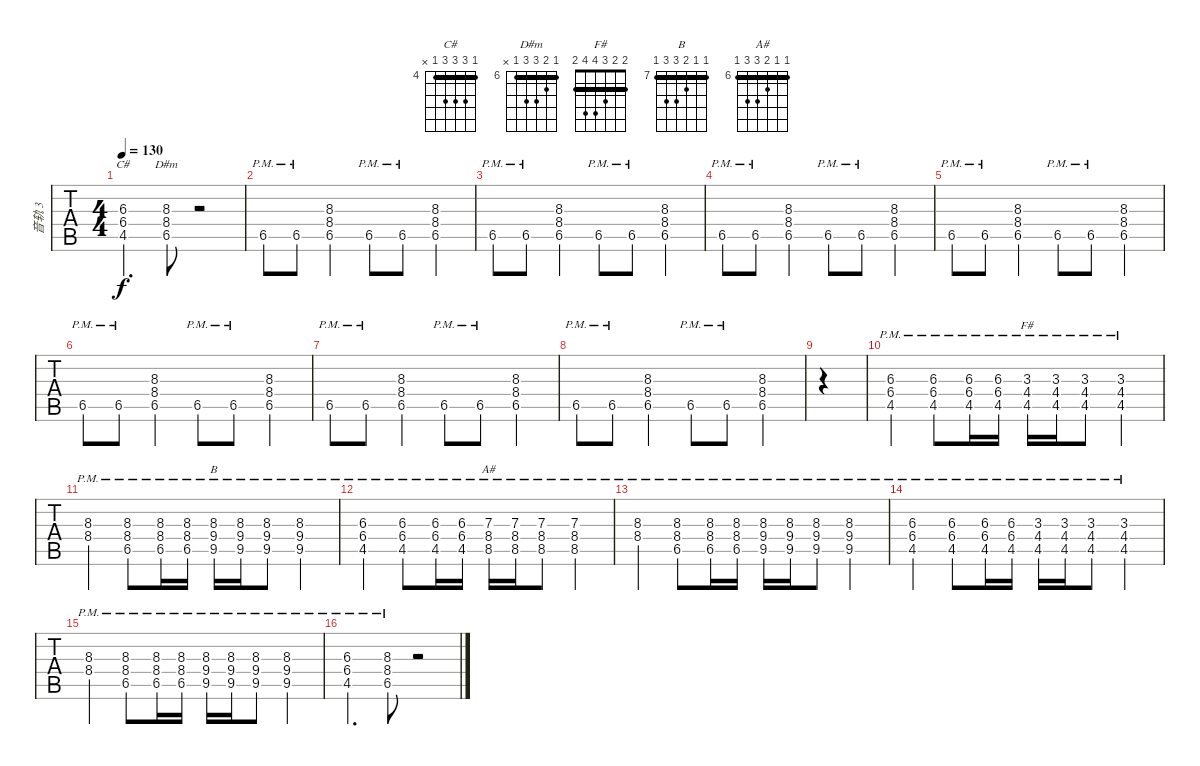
\track ("音轨 3" "音轨 3") {instrument distortionguitar}
\staff {tabs}
\tuning (E4 B3 G3 D3 A2 E2) {hide}
\chord ("C#" 4 6 6 6 4 x) {firstfret 4 barre 4}
\chord ("D#m" 6 7 8 8 6 x) {firstfret 6 barre 6}
\chord ("F#" 2 2 3 4 4 2) {barre 2}
\chord ("B" 7 7 8 9 9 7) {firstfret 7 barre 7}
\chord ("A#" 6 6 7 8 8 6) {firstfret 6 barre 6}
\ts (4 4)
\tempo 130
\clef g2
\ks c
(6.3 6.4 4.5).4{d ch "C#" dy f} (8.3 8.4 6.5).8{ch "D#m"} r.2 |
6.5{pm}.8 6.5{pm}.8 (8.3 8.4 6.5).4 6.5{pm}.8 6.5{pm}.8 (8.3 8.4 6.5).4 |
6.5{pm}.8 6.5{pm}.8 (8.3 8.4 6.5).4 6.5{pm}.8 6.5{pm}.8 (8.3 8.4 6.5).4 |
6.5{pm}.8 6.5{pm}.8 (8.3 8.4 6.5).4 6.5{pm}.8 6.5{pm}.8 (8.3 8.4 6.5).4 |
6.5{pm}.8 6.5{pm}.8 (8.3 8.4 6.5).4 6.5{pm}.8 6.5{pm}.8 (8.3 8.4 6.5).4 |
6.5{pm}.8 6.5{pm}.8 (8.3 8.4 6.5).4 6.5{pm}.8 6.5{pm}.8 (8.3 8.4 6.5).4 |
6.5{pm}.8 6.5{pm}.8 (8.3 8.4 6.5).4 6.5{pm}.8 6.5{pm}.8 (8.3 8.4 6.5).4 |
6.5{pm}.8 6.5{pm}.8 (8.3 8.4 6.5).4 6.5{pm}.8 6.5{pm}.8 (8.3 8.4 6.5).4 |
|
(6.3{pm} 6.4{pm} 4.5{pm}).4 (6.3{pm} 6.4{pm} 4.5{pm}).8 (6.3{pm} 6.4{pm} 4.5{pm}).16 (6.3{pm} 6.4{pm} 4.5{pm}).16 (3.3{pm} 4.4{pm} 4.5{pm}).16{ch "F#"} (3.3{pm} 4.4{pm} 4.5{pm}).16 (3.3{pm} 4.4{pm} 4.5{pm}).8 (3.3{pm} 4.4{pm} 4.5{pm}).4 |
(8.3{pm} 8.4{pm}).4 (8.3{pm} 8.4{pm} 6.5{pm}).8 (8.3{pm} 8.4{pm} 6.5{pm}).16 (8.3{pm} 8.4{pm} 6.5{pm}).16 (8.3{pm} 9.4{pm} 9.5{pm}).16{ch "B"} (8.3{pm} 9.4{pm} 9.5{pm}).16 (8.3{pm} 9.4{pm} 9.5{pm}).8 (8.3{pm} 9.4{pm} 9.5{pm}).4 |
(6.3{pm} 6.4{pm} 4.5{pm}).4 (6.3{pm} 6.4{pm} 4.5{pm}).8 (6.3{pm} 6.4{pm} 4.5{pm}).16 (6.3{pm} 6.4{pm} 4.5{pm}).16 (7.3{pm} 8.4{pm} 8.5{pm}).16{ch "A#"} (7.3{pm} 8.4{pm} 8.5{pm}).16 (7.3{pm} 8.4{pm} 8.5{pm}).8 (7.3{pm} 8.4{pm} 8.5{pm}).4 |
(8.3{pm} 8.4{pm}).4 (8.3{pm} 8.4{pm} 6.5{pm}).8 (8.3{pm} 8.4{pm} 6.5{pm}).16 (8.3{pm} 8.4{pm} 6.5{pm}).16 (8.3{pm} 9.4{pm} 9.5{pm}).16 (8.3{pm} 9.4{pm} 9.5{pm}).16 (8.3{pm} 9.4{pm} 9.5{pm}).8 (8.3{pm} 9.4{pm} 9.5{pm}).4 |
(6.3{pm} 6.4{pm} 4.5{pm}).4 (6.3{pm} 6.4{pm} 4.5{pm}).8 (6.3{pm} 6.4{pm} 4.5{pm}).16 (6.3{pm} 6.4{pm} 4.5{pm}).16 (3.3{pm} 4.4{pm} 4.5{pm}).16 (3.3{pm} 4.4{pm} 4.5{pm}).16 (3.3{pm} 4.4{pm} 4.5{pm}).8 (3.3{pm} 4.4{pm} 4.5{pm}).4 |
(8.3{pm} 8.4{pm}).4 (8.3{pm} 8.4{pm} 6.5{pm}).8 (8.3{pm} 8.4{pm} 6.5{pm}).16 (8.3{pm} 8.4{pm} 6.5{pm}).16 (8.3{pm} 9.4{pm} 9.5{pm}).16 (8.3{pm} 9.4{pm} 9.5{pm}).16 (8.3{pm} 9.4{pm} 9.5{pm}).8 (8.3{pm} 9.4{pm} 9.5{pm}).4 |
(6.3{pm} 6.4{pm} 4.5{pm}).4{d} (8.3{pm} 8.4{pm} 6.5{pm}).8 r.2
